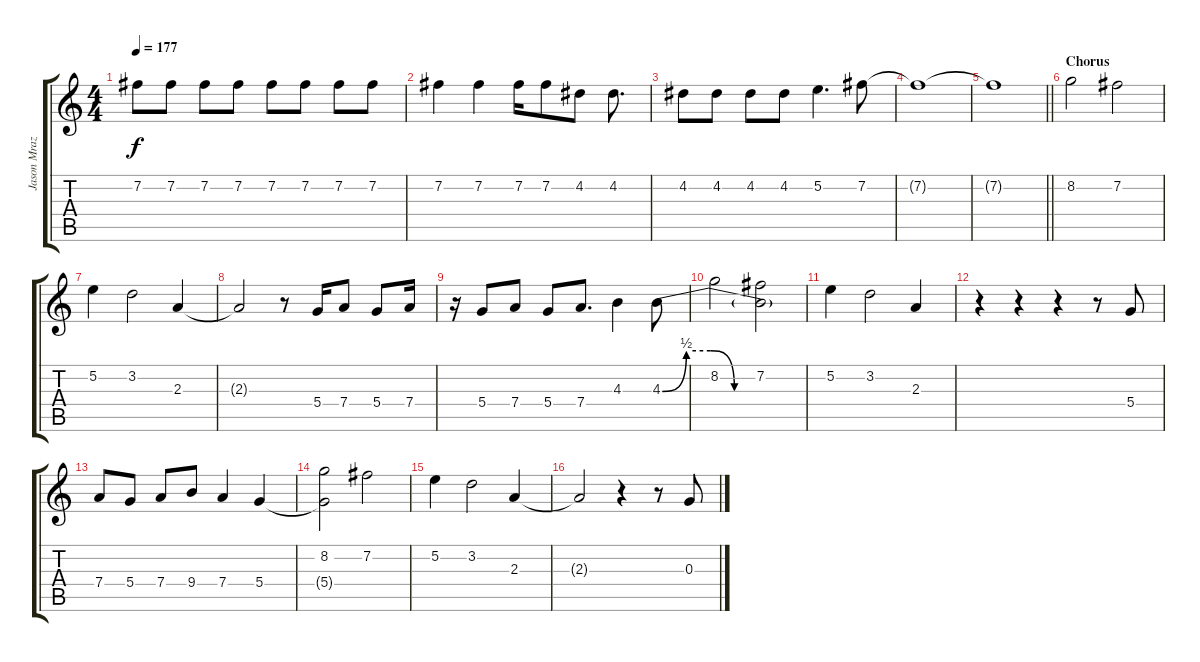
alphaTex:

\track ("Jason Mraz" "Jason Mraz") {instrument electricguitarjazz}
\staff {score tabs}
\tuning (E4 B3 G3 D3 A2 E2) {hide}
\ts (4 4)
\tempo 177
\clef g2
\ks c
7.2.8{dy f} 7.2.8 7.2.8 7.2.8 7.2.8 7.2.8 7.2.8 7.2.8 |
7.2.4 7.2.4 7.2.16 7.2.8 4.2.8 4.2.8{d} |
4.2.8 4.2.8 4.2.8 4.2.8 5.2.4{d} 7.2.8 |
7.2{t}.1 |
\barLineRight lightlight
7.2{t}.1 |
\section ("" "Chorus")
8.2.2 7.2.2 |
5.2.4 3.2.2 2.3.4 |
2.3{t}.2 r.8 5.4.16 7.4.8 5.4.8 7.4.16 |
r.16 5.4.8 7.4.8 5.4.8 7.4.8{d} 4.3.4 4.3{be (custom 0 0 10 2 20 2 30 0 60 0)}.8 |
8.2.2 (7.2 4.3{t}).2 |
5.2.4 3.2.2 2.3.4 |
r.4 r.4 r.4 r.8 5.4.8 |
7.4.8 5.4.8 7.4.8 9.4.8 7.4.4 5.4.4 |
(8.2 5.4{t}).2 7.2.2 |
5.2.4 3.2.2 2.3.4 |
2.3{t}.2 r.4 r.8 0.3.8
